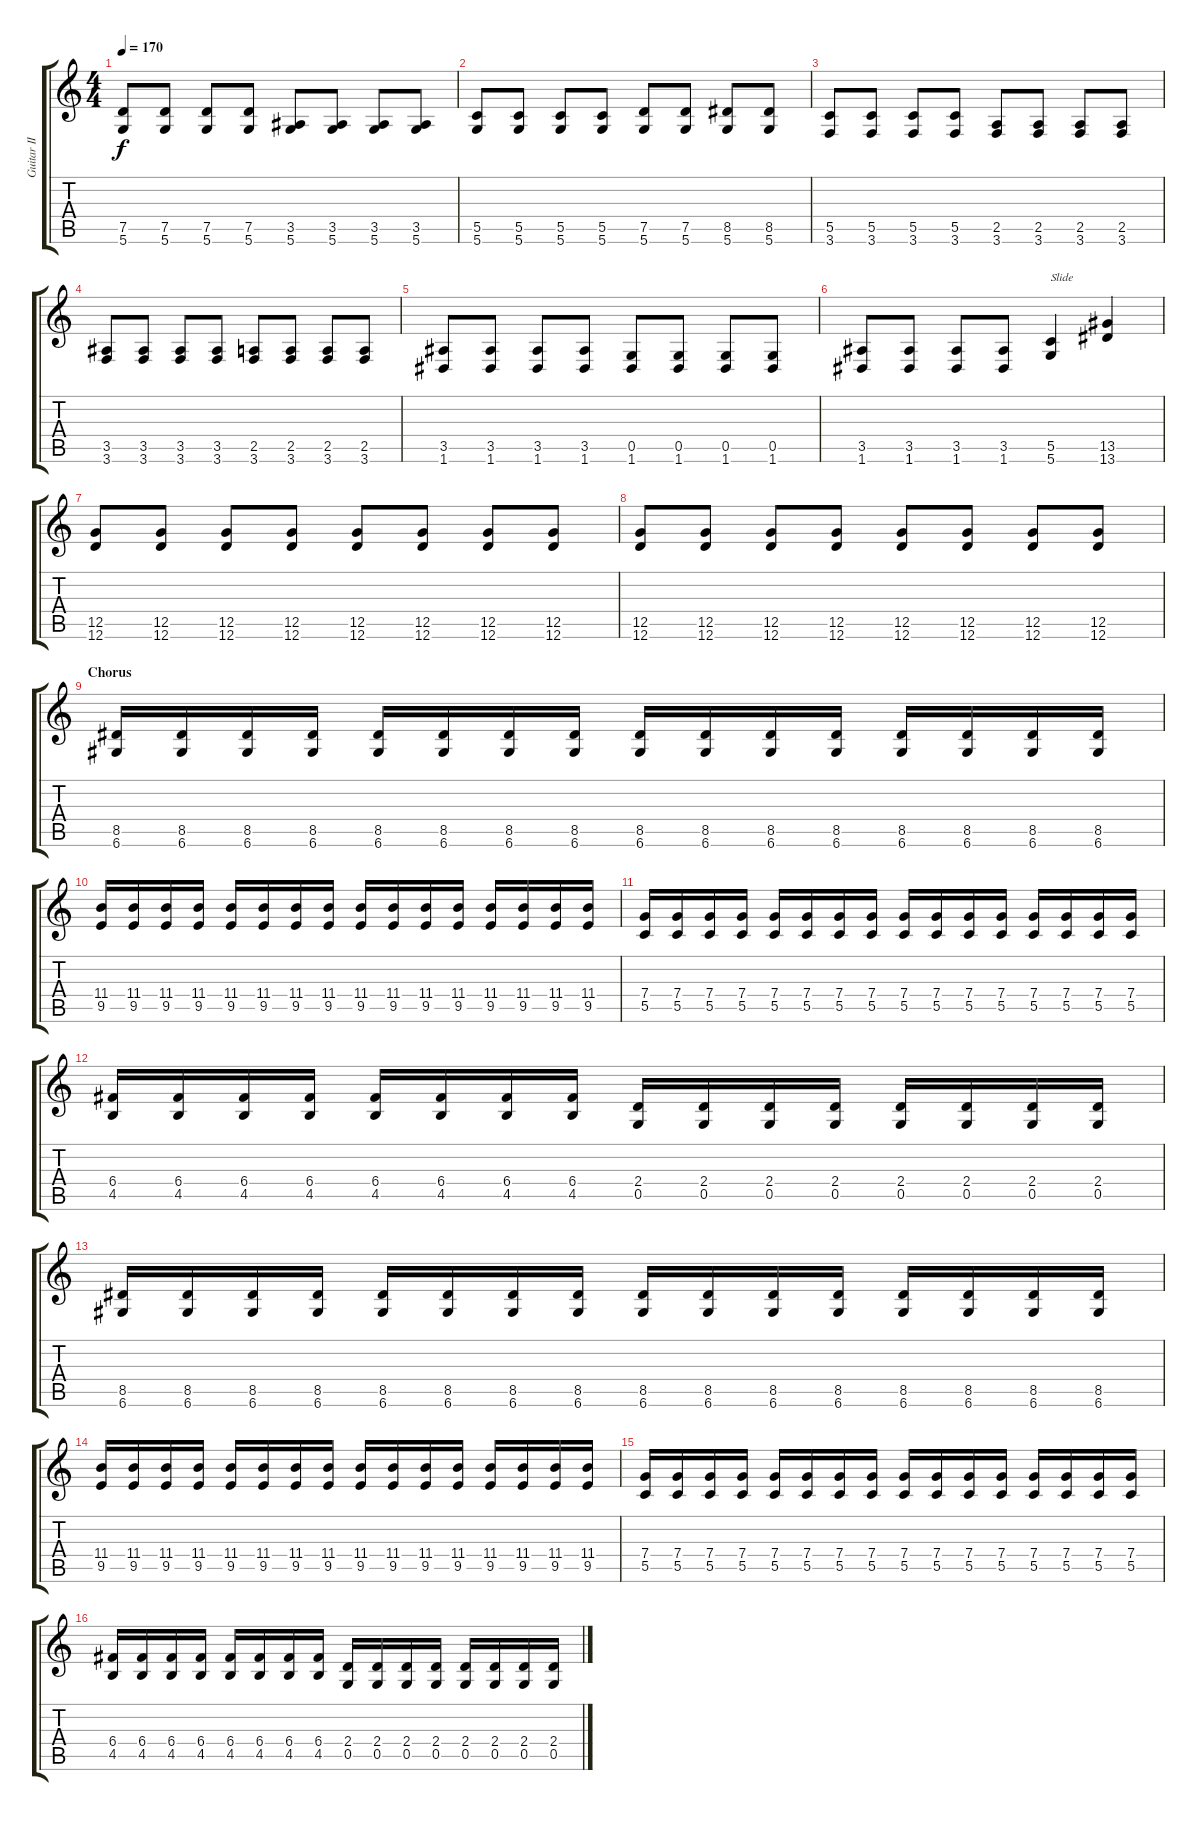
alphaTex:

\track ("Guitar II" "Guitar II") {instrument distortionguitar}
\staff {score tabs}
\tuning (D4 A3 F3 C3 G2 D2) {hide}
\ts (4 4)
\tempo 170
\clef g2
\ks c
(7.5 5.6).8{dy f} (7.5 5.6).8 (7.5 5.6).8 (7.5 5.6).8 (3.5 5.6).8 (3.5 5.6).8 (3.5 5.6).8 (3.5 5.6).8 |
(5.5 5.6).8 (5.5 5.6).8 (5.5 5.6).8 (5.5 5.6).8 (7.5 5.6).8 (7.5 5.6).8 (8.5 5.6).8 (8.5 5.6).8 |
(5.5 3.6).8 (5.5 3.6).8 (5.5 3.6).8 (5.5 3.6).8 (2.5 3.6).8 (2.5 3.6).8 (2.5 3.6).8 (2.5 3.6).8 |
(3.5 3.6).8 (3.5 3.6).8 (3.5 3.6).8 (3.5 3.6).8 (2.5 3.6).8 (2.5 3.6).8 (2.5 3.6).8 (2.5 3.6).8 |
(3.5 1.6).8 (3.5 1.6).8 (3.5 1.6).8 (3.5 1.6).8 (0.5 1.6).8 (0.5 1.6).8 (0.5 1.6).8 (0.5 1.6).8 |
(3.5 1.6).8 (3.5 1.6).8 (3.5 1.6).8 (3.5 1.6).8 (5.5 5.6).4{txt "Slide"} (13.5 13.6).4 |
(12.5 12.6).8 (12.5 12.6).8 (12.5 12.6).8 (12.5 12.6).8 (12.5 12.6).8 (12.5 12.6).8 (12.5 12.6).8 (12.5 12.6).8 |
(12.5 12.6).8 (12.5 12.6).8 (12.5 12.6).8 (12.5 12.6).8 (12.5 12.6).8 (12.5 12.6).8 (12.5 12.6).8 (12.5 12.6).8 |
\section ("" "Chorus")
(8.5 6.6).16 (8.5 6.6).16 (8.5 6.6).16 (8.5 6.6).16 (8.5 6.6).16 (8.5 6.6).16 (8.5 6.6).16 (8.5 6.6).16 (8.5 6.6).16 (8.5 6.6).16 (8.5 6.6).16 (8.5 6.6).16 (8.5 6.6).16 (8.5 6.6).16 (8.5 6.6).16 (8.5 6.6).16 |
(11.4 9.5).16 (11.4 9.5).16 (11.4 9.5).16 (11.4 9.5).16 (11.4 9.5).16 (11.4 9.5).16 (11.4 9.5).16 (11.4 9.5).16 (11.4 9.5).16 (11.4 9.5).16 (11.4 9.5).16 (11.4 9.5).16 (11.4 9.5).16 (11.4 9.5).16 (11.4 9.5).16 (11.4 9.5).16 |
(7.4 5.5).16 (7.4 5.5).16 (7.4 5.5).16 (7.4 5.5).16 (7.4 5.5).16 (7.4 5.5).16 (7.4 5.5).16 (7.4 5.5).16 (7.4 5.5).16 (7.4 5.5).16 (7.4 5.5).16 (7.4 5.5).16 (7.4 5.5).16 (7.4 5.5).16 (7.4 5.5).16 (7.4 5.5).16 |
(6.4 4.5).16 (6.4 4.5).16 (6.4 4.5).16 (6.4 4.5).16 (6.4 4.5).16 (6.4 4.5).16 (6.4 4.5).16 (6.4 4.5).16 (2.4 0.5).16 (2.4 0.5).16 (2.4 0.5).16 (2.4 0.5).16 (2.4 0.5).16 (2.4 0.5).16 (2.4 0.5).16 (2.4 0.5).16 |
(8.5 6.6).16 (8.5 6.6).16 (8.5 6.6).16 (8.5 6.6).16 (8.5 6.6).16 (8.5 6.6).16 (8.5 6.6).16 (8.5 6.6).16 (8.5 6.6).16 (8.5 6.6).16 (8.5 6.6).16 (8.5 6.6).16 (8.5 6.6).16 (8.5 6.6).16 (8.5 6.6).16 (8.5 6.6).16 |
(11.4 9.5).16 (11.4 9.5).16 (11.4 9.5).16 (11.4 9.5).16 (11.4 9.5).16 (11.4 9.5).16 (11.4 9.5).16 (11.4 9.5).16 (11.4 9.5).16 (11.4 9.5).16 (11.4 9.5).16 (11.4 9.5).16 (11.4 9.5).16 (11.4 9.5).16 (11.4 9.5).16 (11.4 9.5).16 |
(7.4 5.5).16 (7.4 5.5).16 (7.4 5.5).16 (7.4 5.5).16 (7.4 5.5).16 (7.4 5.5).16 (7.4 5.5).16 (7.4 5.5).16 (7.4 5.5).16 (7.4 5.5).16 (7.4 5.5).16 (7.4 5.5).16 (7.4 5.5).16 (7.4 5.5).16 (7.4 5.5).16 (7.4 5.5).16 |
(6.4 4.5).16 (6.4 4.5).16 (6.4 4.5).16 (6.4 4.5).16 (6.4 4.5).16 (6.4 4.5).16 (6.4 4.5).16 (6.4 4.5).16 (2.4 0.5).16 (2.4 0.5).16 (2.4 0.5).16 (2.4 0.5).16 (2.4 0.5).16 (2.4 0.5).16 (2.4 0.5).16 (2.4 0.5).16
